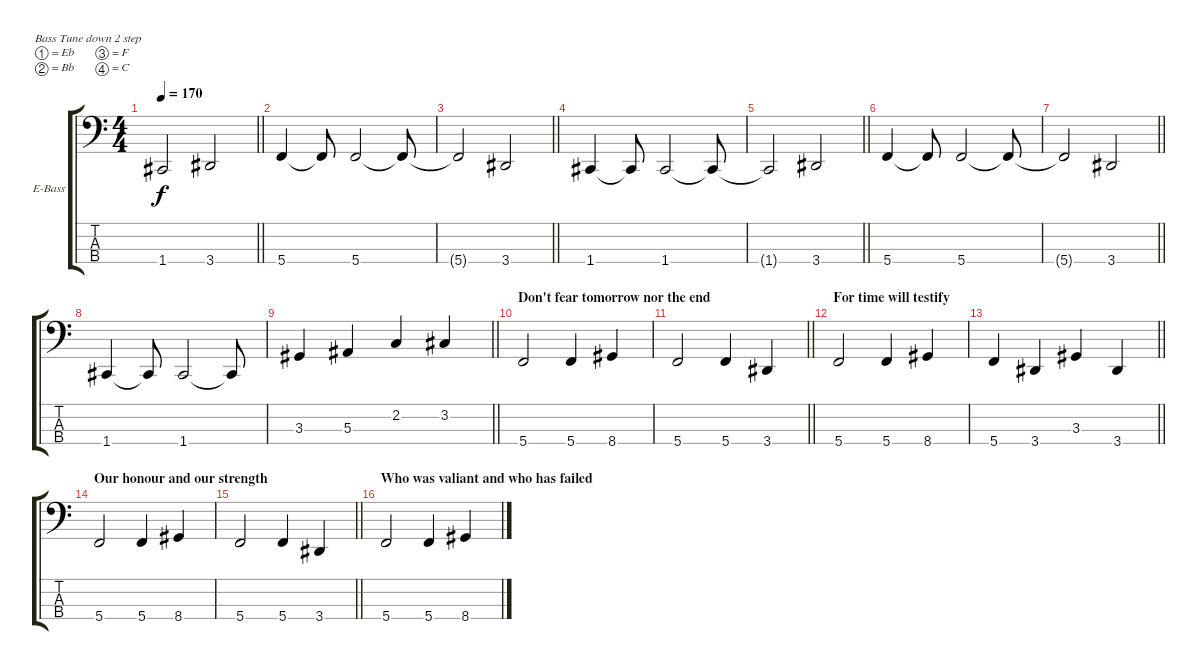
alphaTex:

\bracketExtendMode groupsimilarinstruments
\firstSystemTrackNameOrientation horizontal
\otherSystemsTrackNameOrientation horizontal
\track ("Bass" "E-Bass") {instrument electricbasspick}
\staff {score tabs}
\tuning (Eb2 Bb1 F1 C1)
\ts (4 4)
\tempo 170
\clef f4
\barLineRight lightlight
\ks c
1.4{t}.2{dy f} 3.4.2 |
5.4.4 5.4{t}.8 5.4.2 5.4{t}.8 |
\barLineRight lightlight
5.4{t}.2 3.4.2 |
1.4.4 1.4{t}.8 1.4.2 1.4{t}.8 |
\barLineRight lightlight
1.4{t}.2 3.4.2 |
5.4.4 5.4{t}.8 5.4.2 5.4{t}.8 |
\barLineRight lightlight
5.4{t}.2 3.4.2 |
1.4.4 1.4{t}.8 1.4.2 1.4{t}.8 |
\barLineRight lightlight
3.3.4 5.3.4 2.2.4 3.2.4 |
\section ("" "Don't fear tomorrow nor the end")
5.4.2 5.4.4 8.4.4 |
\barLineRight lightlight
5.4.2 5.4.4 3.4.4 |
\section ("" "For time will testify")
5.4.2 5.4.4 8.4.4 |
\barLineRight lightlight
5.4.4 3.4.4 3.3.4 3.4.4 |
\section ("" "Our honour and our strength")
5.4.2 5.4.4 8.4.4 |
\barLineRight lightlight
5.4.2 5.4.4 3.4.4 |
\section ("" "Who was valiant and who has failed")
5.4.2 5.4.4 8.4.4
